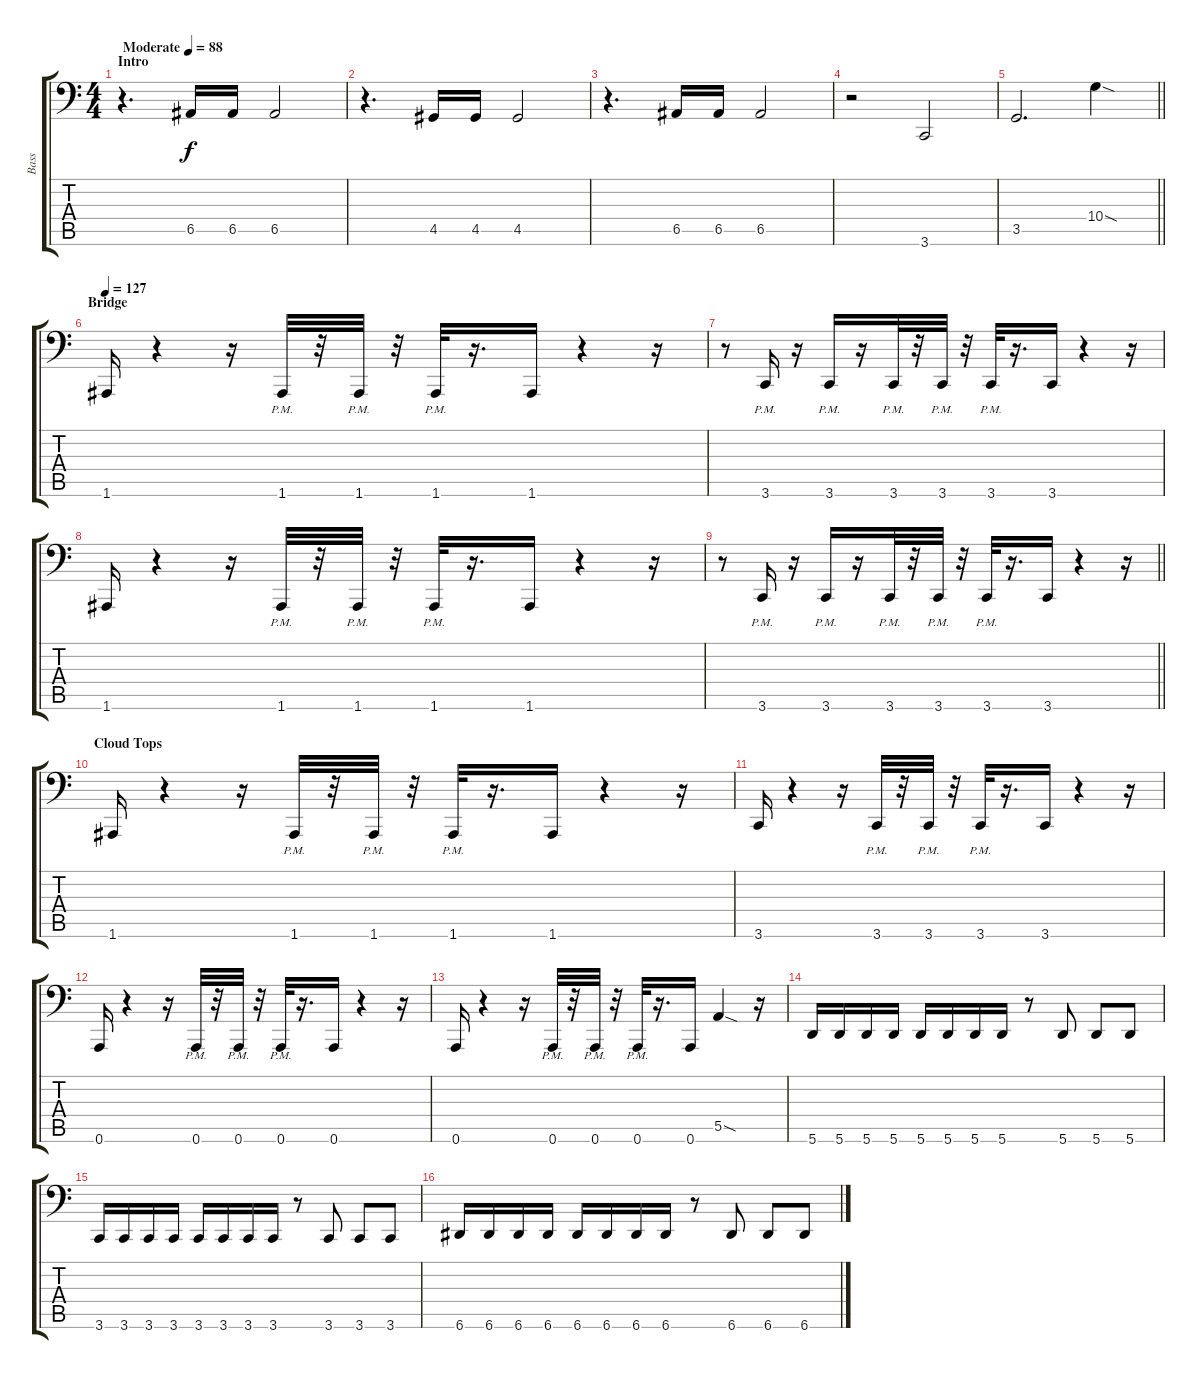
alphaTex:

\track ("Bass" "Bass") {instrument electricbasspick}
\staff {score tabs}
\tuning (C3 G2 D2 A1 E1 A0) {hide}
\ts (4 4)
\section ("" "Intro")
\tempo (88 "Moderate")
\clef f4
\ks c
r.4{d dy f instrument electricbasspick} 6.5.16 6.5.16 6.5.2 |
r.4{d} 4.5.16 4.5.16 4.5.2 |
r.4{d} 6.5.16 6.5.16 6.5.2 |
r.2 3.6.2 |
\barLineRight lightlight
3.5.2{d} 10.4{sod}.4 |
\section ("" "Bridge")
\tempo 127
1.6.16 r.4 r.16 1.6{pm}.32 r.32 1.6{pm}.32 r.32 1.6{pm}.32 r.16{d} 1.6.16 r.4 r.16 |
r.8 3.6{pm}.16 r.16 3.6{pm}.16 r.16 3.6{pm}.32 r.32 3.6{pm}.32 r.32 3.6{pm}.32 r.16{d} 3.6.16 r.4 r.16 |
1.6.16 r.4 r.16 1.6{pm}.32 r.32 1.6{pm}.32 r.32 1.6{pm}.32 r.16{d} 1.6.16 r.4 r.16 |
\barLineRight lightlight
r.8 3.6{pm}.16 r.16 3.6{pm}.16 r.16 3.6{pm}.32 r.32 3.6{pm}.32 r.32 3.6{pm}.32 r.16{d} 3.6.16 r.4 r.16 |
\section ("" "Cloud Tops")
1.6.16 r.4 r.16 1.6{pm}.32 r.32 1.6{pm}.32 r.32 1.6{pm}.32 r.16{d} 1.6.16 r.4 r.16 |
3.6.16 r.4 r.16 3.6{pm}.32 r.32 3.6{pm}.32 r.32 3.6{pm}.32 r.16{d} 3.6.16 r.4 r.16 |
0.6.16 r.4 r.16 0.6{pm}.32 r.32 0.6{pm}.32 r.32 0.6{pm}.32 r.16{d} 0.6.16 r.4 r.16 |
0.6.16 r.4 r.16 0.6{pm}.32 r.32 0.6{pm}.32 r.32 0.6{pm}.32 r.16{d} 0.6.16 5.5{sod}.4 r.16 |
5.6.16 5.6.16 5.6.16 5.6.16 5.6.16 5.6.16 5.6.16 5.6.16 r.8 5.6.8 5.6.8 5.6.8 |
3.6.16 3.6.16 3.6.16 3.6.16 3.6.16 3.6.16 3.6.16 3.6.16 r.8 3.6.8 3.6.8 3.6.8 |
6.6.16 6.6.16 6.6.16 6.6.16 6.6.16 6.6.16 6.6.16 6.6.16 r.8 6.6.8 6.6.8 6.6.8
